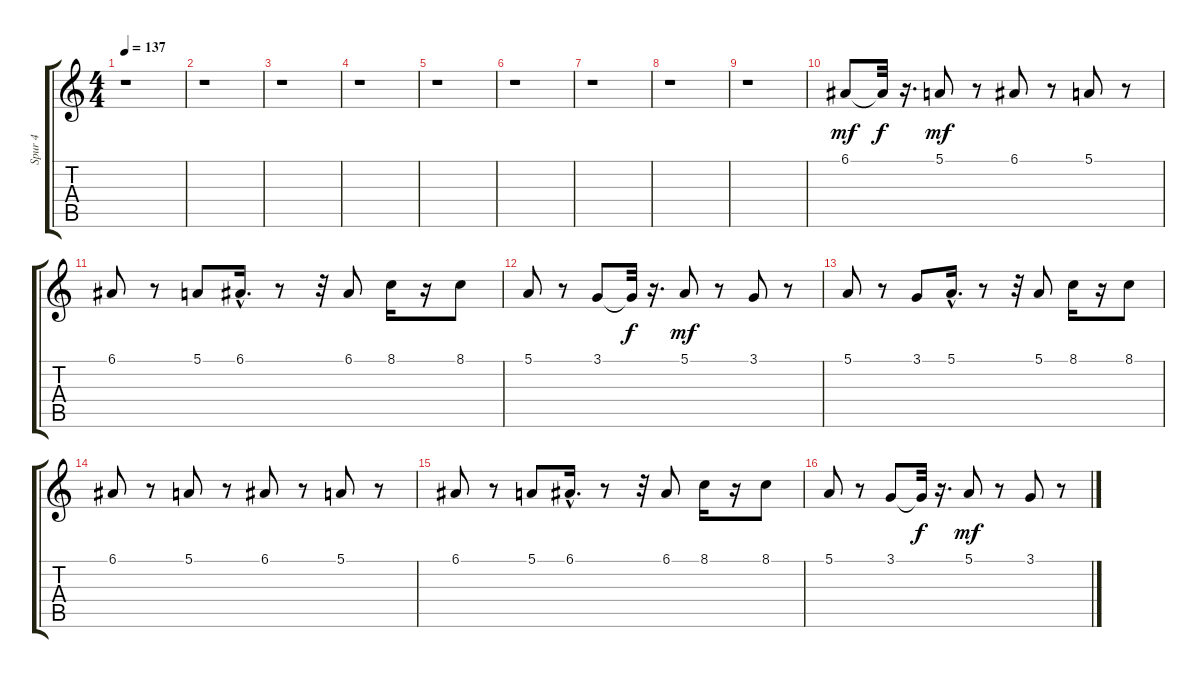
\track ("Spur 4" "Spur 4") {instrument lead2sawtooth}
\staff {score tabs}
\tuning (E4 B3 G3 D3 A2 E2) {hide}
\ts (4 4)
\tempo 137
\clef g2
\ks c
r.1{dy mf} |
r.1 |
r.1 |
r.1 |
r.1 |
r.1 |
r.1 |
r.1 |
r.1 |
6.1.8{volume 16 instrument lead2sawtooth} 6.1{t}.32{dy f} r.16{d} 5.1.8{dy mf} r.8 6.1.8 r.8 5.1.8 r.8 |
6.1.8 r.8 5.1.8 6.1{hac}.16{d} r.8 r.32 6.1.8 8.1.16 r.16 8.1.8 |
5.1.8 r.8 3.1.8 3.1{t}.32{dy f} r.16{d} 5.1.8{dy mf} r.8 3.1.8 r.8 |
5.1.8 r.8 3.1.8 5.1{hac}.16{d} r.8 r.32 5.1.8 8.1.16 r.16 8.1.8 |
6.1.8 r.8 5.1.8 r.8 6.1.8 r.8 5.1.8 r.8 |
6.1.8 r.8 5.1.8 6.1{hac}.16{d} r.8 r.32 6.1.8 8.1.16 r.16 8.1.8 |
5.1.8 r.8 3.1.8 3.1{t}.32{dy f} r.16{d} 5.1.8{dy mf} r.8 3.1.8 r.8
